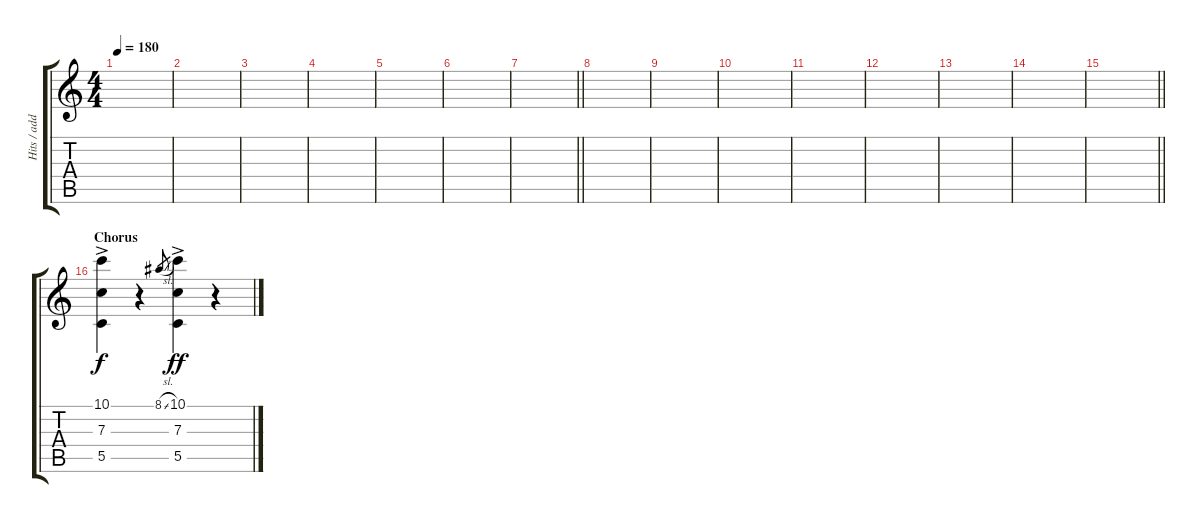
\track ("Hits / adds" "Hits / add") {instrument distortionguitar}
\staff {score tabs}
\tuning (D4 A3 F3 C3 G2 C2) {hide}
\ts (4 4)
\tempo 180
\clef g2
\ks c
|
|
|
|
|
|
\barLineRight lightlight
|
|
|
|
|
|
|
|
\barLineRight lightlight
|
\section ("" "Chorus")
(10.1{ac} 7.3{ac} 5.5{ac}).4{instrument orchestrahit} r.4 8.1{sl}.8{gr dy f} (10.1{ac} 7.3{ac} 5.5{ac}).4{dy ff} r.4
